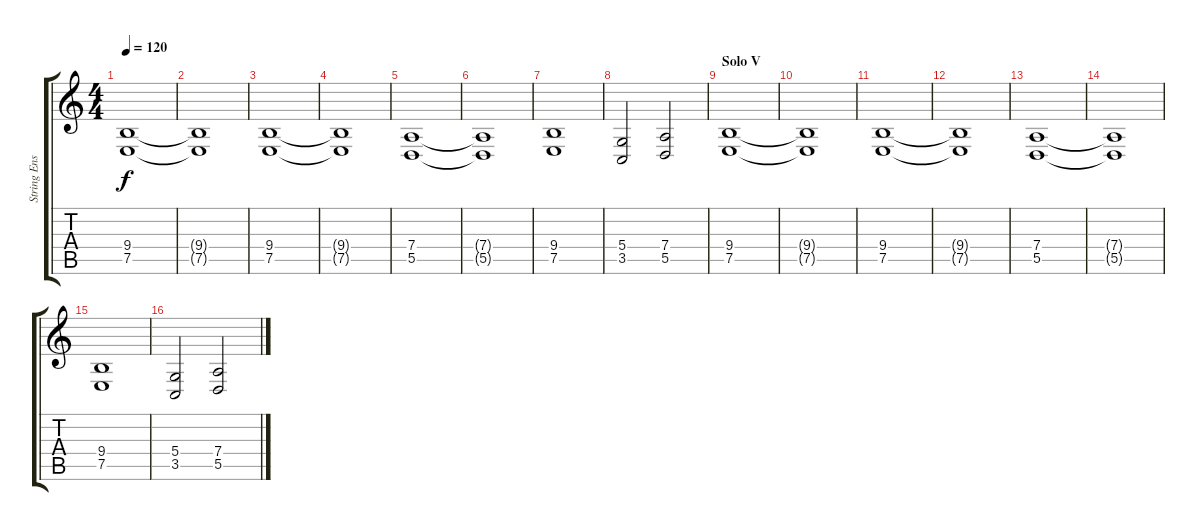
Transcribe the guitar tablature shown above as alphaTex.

\track ("String Ensemble 1" "String Ens") {instrument stringensemble1}
\staff {score tabs}
\tuning (E4 B3 G3 D3 A2 E2) {hide}
\ts (4 4)
\tempo 120
\clef g2
\ks c
(9.4 7.5).1{dy f} |
(9.4{t} 7.5{t}).1 |
(9.4 7.5).1 |
(9.4{t} 7.5{t}).1 |
(7.4 5.5).1 |
(7.4{t} 5.5{t}).1 |
(9.4 7.5).1 |
(5.4 3.5).2 (7.4 5.5).2 |
\section ("" "Solo V")
(9.4 7.5).1 |
(9.4{t} 7.5{t}).1 |
(9.4 7.5).1 |
(9.4{t} 7.5{t}).1 |
(7.4 5.5).1 |
(7.4{t} 5.5{t}).1 |
(9.4 7.5).1 |
(5.4 3.5).2 (7.4 5.5).2
